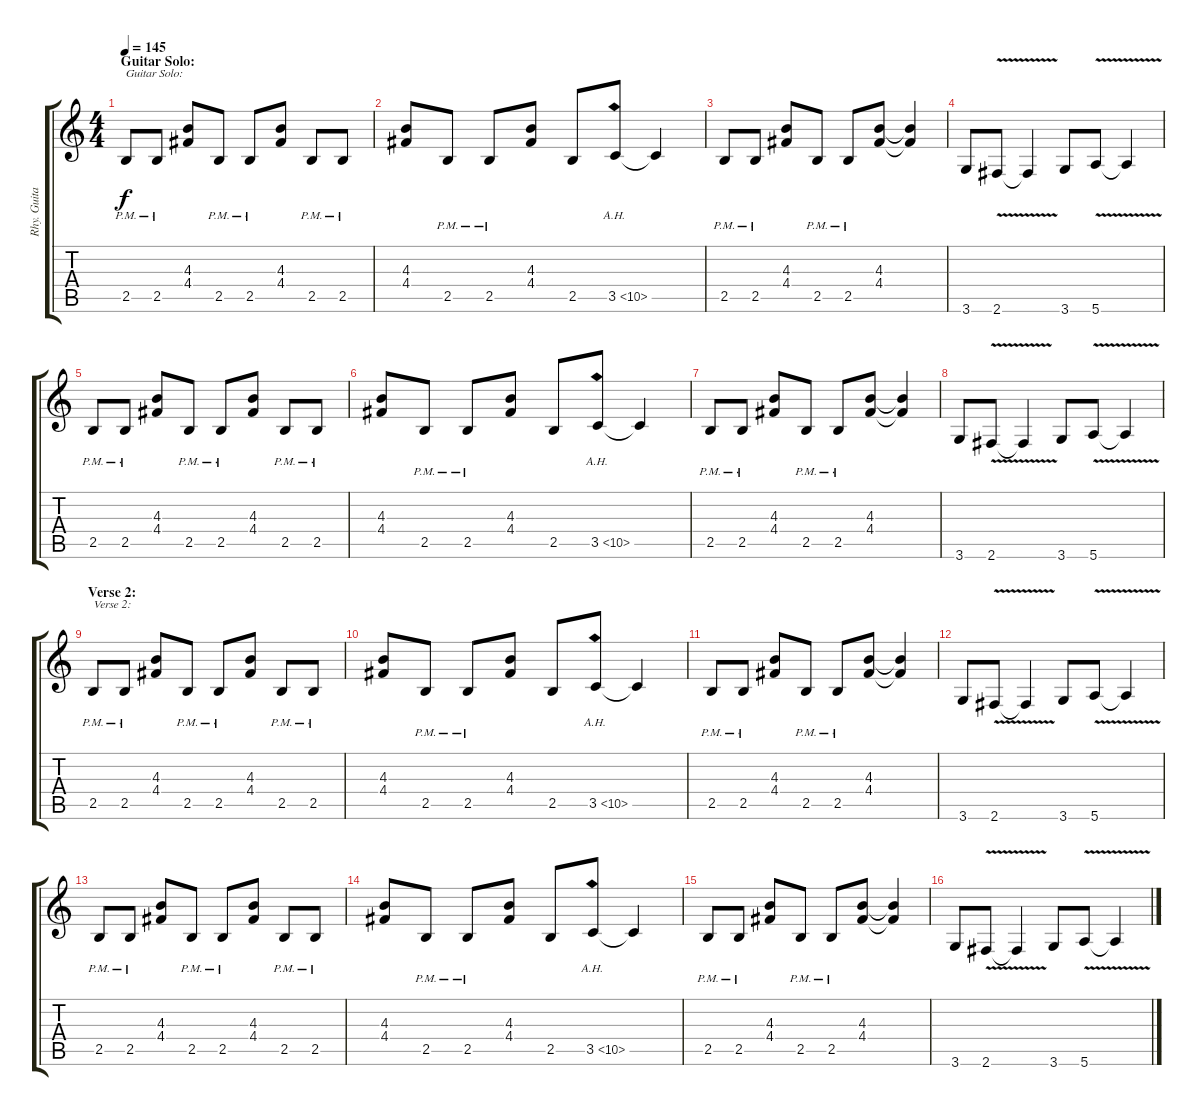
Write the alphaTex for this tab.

\track ("Rhy. Guitar 2" "Rhy. Guita") {instrument distortionguitar}
\staff {score tabs}
\tuning (E4 B3 G3 D3 A2 E2) {hide}
\ts (4 4)
\section ("" "Guitar Solo:")
\tempo 145
\clef g2
\ks c
2.5{pm}.8{txt "Guitar Solo:" dy f} 2.5{pm}.8 (4.3 4.4).8 2.5{pm}.8 2.5{pm}.8 (4.3 4.4).8 2.5{pm}.8 2.5{pm}.8 |
(4.3 4.4).8 2.5{pm}.8 2.5{pm}.8 (4.3 4.4).8 2.5.8 3.5{ah 7}.8 3.5{t}.4 |
2.5{pm}.8 2.5{pm}.8 (4.3 4.4).8 2.5{pm}.8 2.5{pm}.8 (4.3 4.4).8 (4.3{t} 4.4{t}).4 |
3.6.8 2.6{v}.8 2.6{t}.4 3.6.8 5.6{v}.8 5.6{t}.4 |
2.5{pm}.8 2.5{pm}.8 (4.3 4.4).8 2.5{pm}.8 2.5{pm}.8 (4.3 4.4).8 2.5{pm}.8 2.5{pm}.8 |
(4.3 4.4).8 2.5{pm}.8 2.5{pm}.8 (4.3 4.4).8 2.5.8 3.5{ah 7}.8 3.5{t}.4 |
2.5{pm}.8 2.5{pm}.8 (4.3 4.4).8 2.5{pm}.8 2.5{pm}.8 (4.3 4.4).8 (4.3{t} 4.4{t}).4 |
3.6.8 2.6{v}.8 2.6{t}.4 3.6.8 5.6{v}.8 5.6{t}.4 |
\section ("" "Verse 2:")
2.5{pm}.8{txt "Verse 2:"} 2.5{pm}.8 (4.3 4.4).8 2.5{pm}.8 2.5{pm}.8 (4.3 4.4).8 2.5{pm}.8 2.5{pm}.8 |
(4.3 4.4).8 2.5{pm}.8 2.5{pm}.8 (4.3 4.4).8 2.5.8 3.5{ah 7}.8 3.5{t}.4 |
2.5{pm}.8 2.5{pm}.8 (4.3 4.4).8 2.5{pm}.8 2.5{pm}.8 (4.3 4.4).8 (4.3{t} 4.4{t}).4 |
3.6.8 2.6{v}.8 2.6{t}.4 3.6.8 5.6{v}.8 5.6{t}.4 |
2.5{pm}.8 2.5{pm}.8 (4.3 4.4).8 2.5{pm}.8 2.5{pm}.8 (4.3 4.4).8 2.5{pm}.8 2.5{pm}.8 |
(4.3 4.4).8 2.5{pm}.8 2.5{pm}.8 (4.3 4.4).8 2.5.8 3.5{ah 7}.8 3.5{t}.4 |
2.5{pm}.8 2.5{pm}.8 (4.3 4.4).8 2.5{pm}.8 2.5{pm}.8 (4.3 4.4).8 (4.3{t} 4.4{t}).4 |
3.6.8 2.6{v}.8 2.6{t}.4 3.6.8 5.6{v}.8 5.6{t}.4
